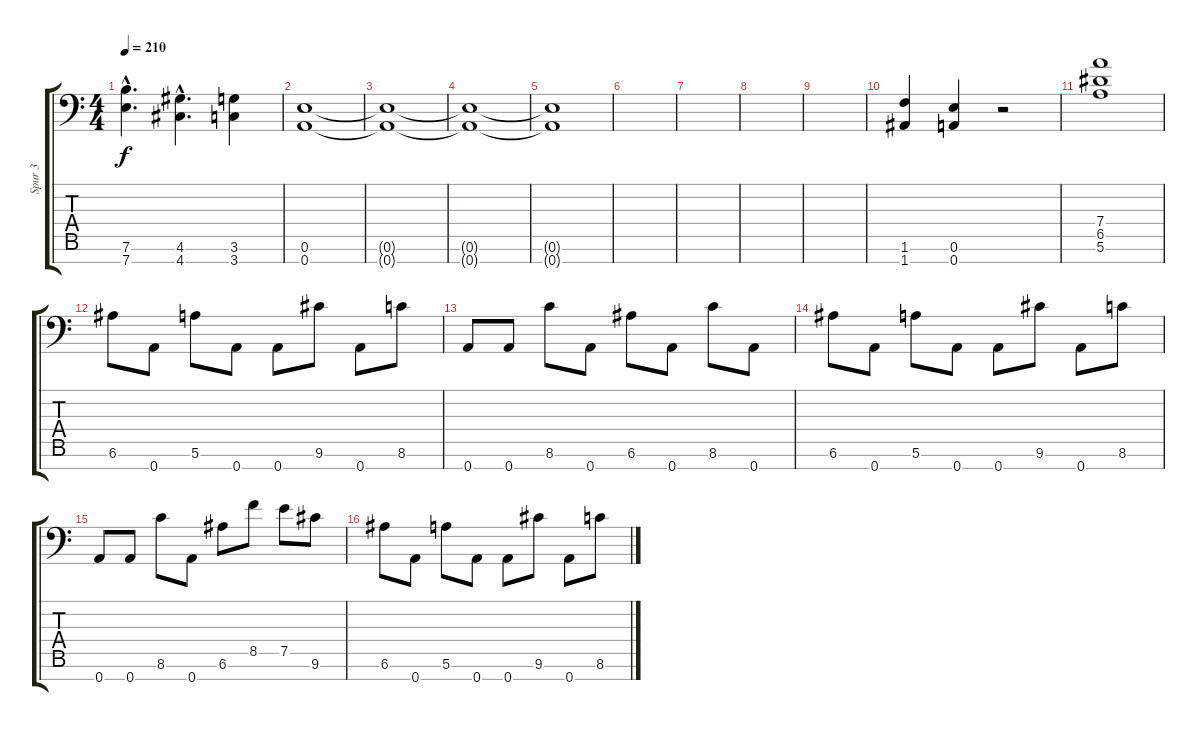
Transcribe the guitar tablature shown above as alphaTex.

\track ("Spur 3" "Spur 3") {instrument distortionguitar}
\staff {score tabs}
\tuning (E4 B3 G3 D3 A2 E2 A1) {hide}
\ts (4 4)
\tempo 210
\clef f4
\ks c
(7.6{hac} 7.7{hac}).4{d dy f} (4.6{hac} 4.7{hac}).4{d} (3.6 3.7).4 |
(0.6 0.7).1 |
(0.6{t} 0.7{t}).1 |
(0.6{t} 0.7{t}).1 |
(0.6{t} 0.7{t}).1 |
|
|
|
|
(1.6 1.7).4 (0.6 0.7).4 r.2 |
(7.4 6.5 5.6).1 |
6.6.8 0.7.8 5.6.8 0.7.8 0.7.8 9.6.8 0.7.8 8.6.8 |
0.7.8 0.7.8 8.6.8 0.7.8 6.6.8 0.7.8 8.6.8 0.7.8 |
6.6.8 0.7.8 5.6.8 0.7.8 0.7.8 9.6.8 0.7.8 8.6.8 |
0.7.8 0.7.8 8.6.8 0.7.8 6.6.8 8.5.8 7.5.8 9.6.8 |
6.6.8 0.7.8 5.6.8 0.7.8 0.7.8 9.6.8 0.7.8 8.6.8
